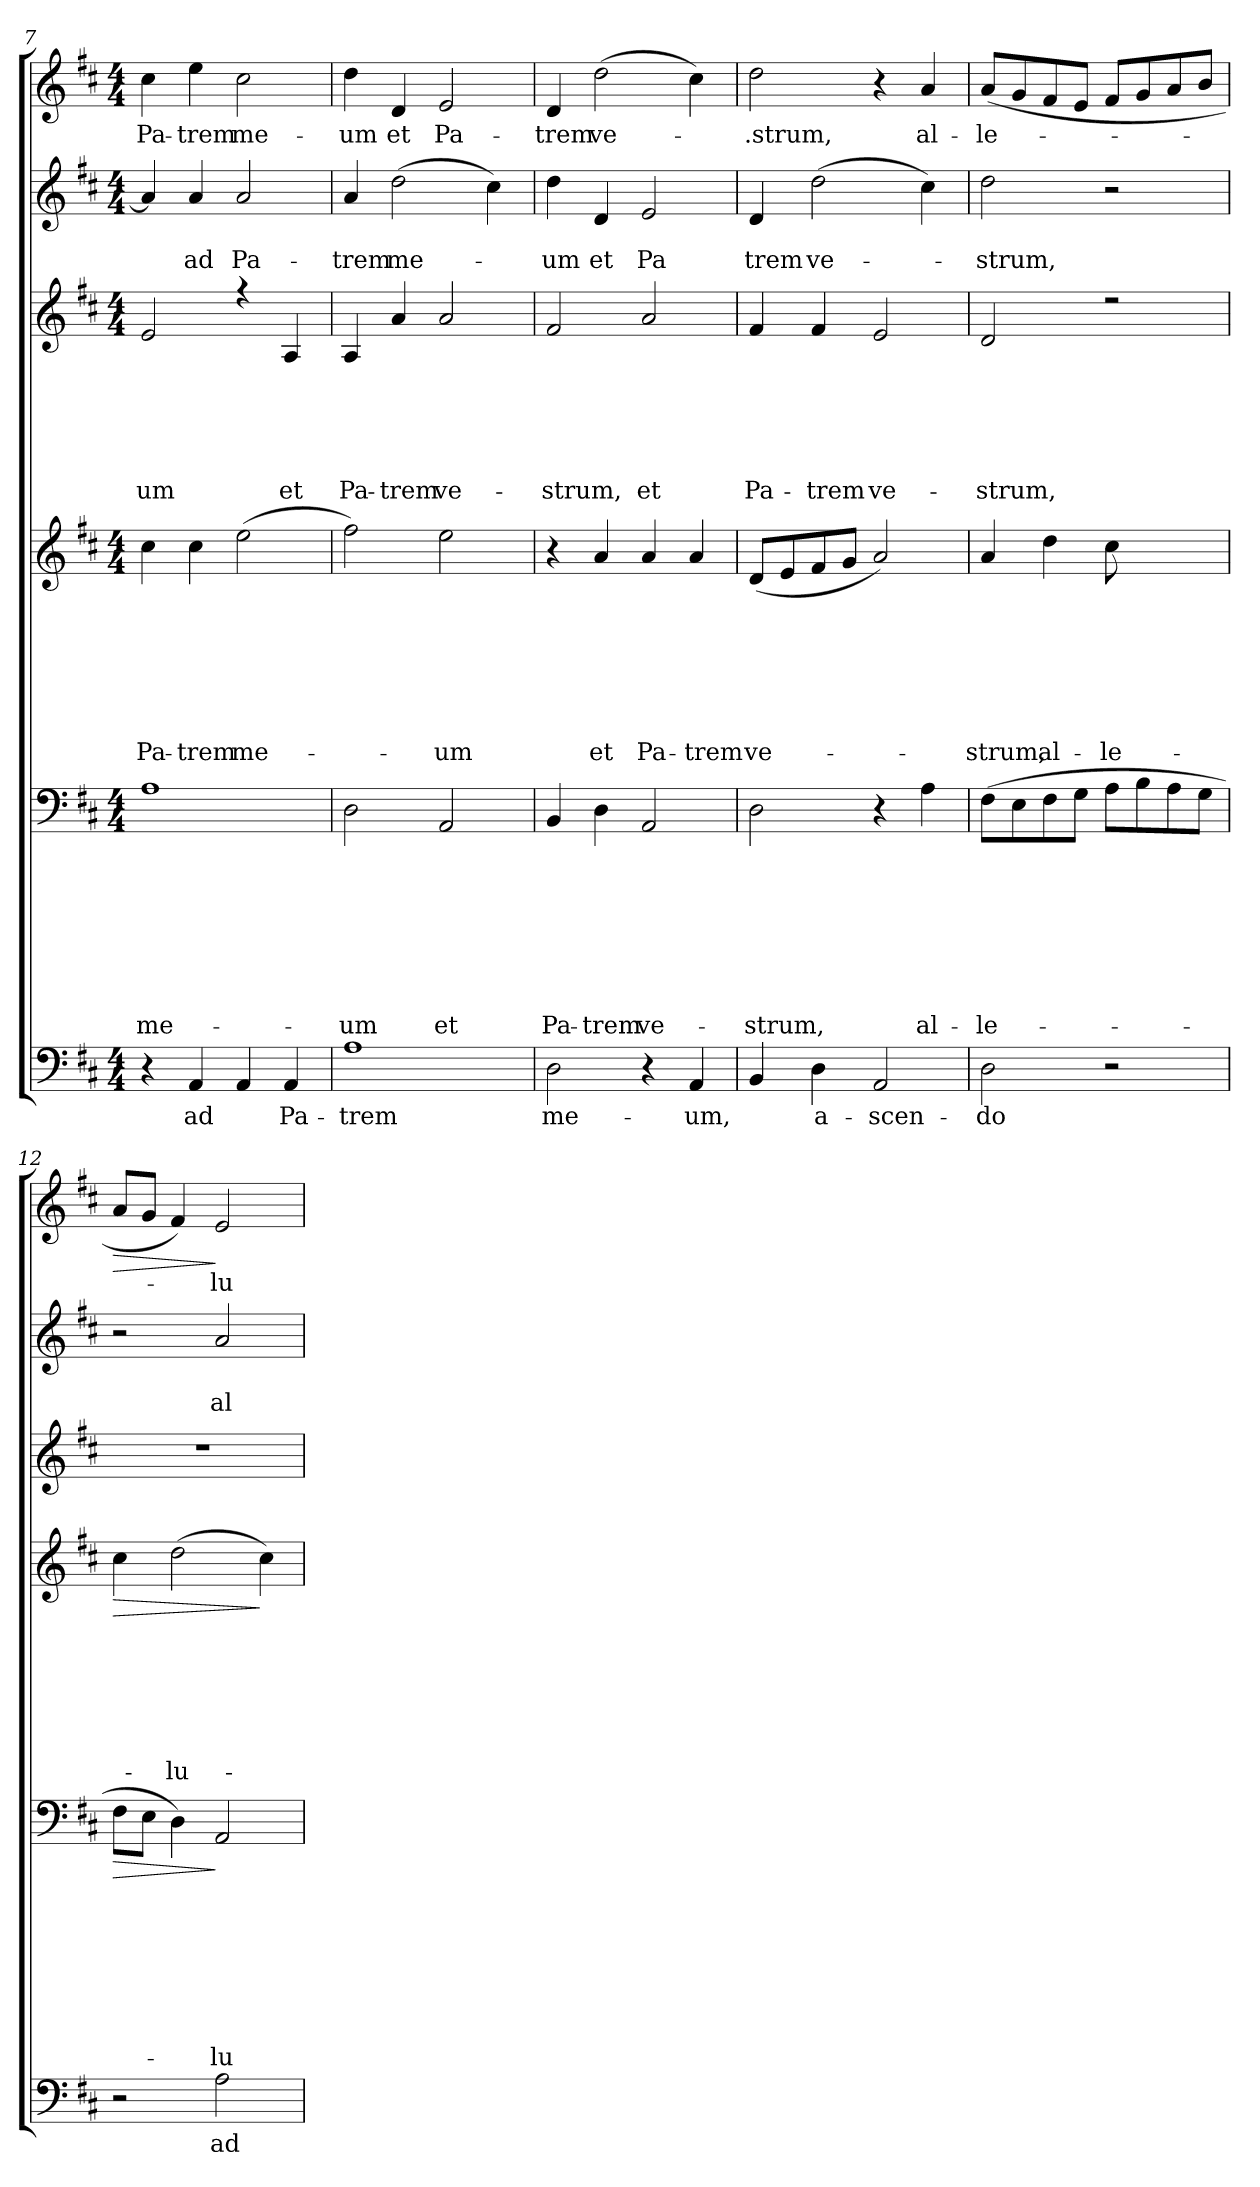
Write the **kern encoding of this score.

**kern	**text	**kern	**text	**text	**text	**text	**text	**text	**text	**text	**dynam	**kern	**text	**text	**text	**text	**text	**text	**text	**dynam	**kern	**text	**text	**text	**text	**text	**kern	**text	**text	**kern	**text	**dynam
*part6	*part6	*part5	*part5	*part5	*part5	*part5	*part5	*part5	*part5	*part5	*part5	*part4	*part4	*part4	*part4	*part4	*part4	*part4	*part4	*part4	*part3	*part3	*part3	*part3	*part3	*part3	*part2	*part2	*part2	*part1	*part1	*part1
*staff6	*staff6	*staff5	*staff5	*staff5	*staff5	*staff5	*staff5	*staff5	*staff5	*staff5	*staff5	*staff4	*staff4	*staff4	*staff4	*staff4	*staff4	*staff4	*staff4	*staff4	*staff3	*staff3	*staff3	*staff3	*staff3	*staff3	*staff2	*staff2	*staff2	*staff1	*staff1	*staff1
!!LO:LB:g=z
*clefF4	*	*clefF4	*	*	*	*	*	*	*	*	*	*clefG2	*	*	*	*	*	*	*	*	*clefG2	*	*	*	*	*	*clefG2	*	*	*clefG2	*	*
*	*	*	*	*	*	*	*	*	*	*	*	*ITrd7c12	*	*	*	*	*	*	*	*	*	*	*	*	*	*	*	*	*	*	*	*
*k[f#c#]	*	*k[f#c#]	*	*	*	*	*	*	*	*	*	*k[f#c#]	*	*	*	*	*	*	*	*	*k[f#c#]	*	*	*	*	*	*k[f#c#]	*	*	*k[f#c#]	*	*
*D:	*	*D:	*	*	*	*	*	*	*	*	*	*D:	*	*	*	*	*	*	*	*	*D:	*	*	*	*	*	*D:	*	*	*D:	*	*
*M4/4	*	*M4/4	*	*	*	*	*	*	*	*	*	*M4/4	*	*	*	*	*	*	*	*	*M4/4	*	*	*	*	*	*M4/4	*	*	*M4/4	*	*
=7	=7	=7	=7	=7	=7	=7	=7	=7	=7	=7	=7	=7	=7	=7	=7	=7	=7	=7	=7	=7	=7	=7	=7	=7	=7	=7	=7	=7	=7	=7	=7	=7
!	!	!	!	!	!	!	!	!	!	!LO:LY:b	!	!	!	!	!	!	!	!	!LO:LY:b	!	!	!	!	!	!	!LO:LY:b	!	!	!	!	!LO:LY:b	!
*	*	*	*	*	*	*	*	*	*	*	*	*	*	*	*	*	*	*	*	*	*^	*	*	*	*	*	*	*	*	*	*	*
4r	.	1A	.	.	.	.	.	.	.	me-	.	4c#\	.	.	.	.	.	.	Pa-	.	2e/	1ryy	.	.	.	.	-um	4a/]	.	.	4cc#\	Pa-	.
!	!LO:LY:b	!	!	!	!	!	!	!	!	!	!	!	!	!	!	!	!	!	!LO:LY:b	!	!	!	!	!	!	!	!	!	!	!LO:LY:b	!	!LO:LY:b	!
4AA/	ad	.	.	.	.	.	.	.	.	.	.	4c#\	.	.	.	.	.	.	-trem	.	.	.	.	.	.	.	.	4a/	.	ad	4ee\	-trem	.
!	!	!	!	!	!	!	!	!	!	!	!	!	!	!	!	!	!	!	!LO:LY:b	!	!	!	!	!	!	!	!	!	!	!LO:LY:b	!	!LO:LY:b	!
4AA/	.	.	.	.	.	.	.	.	.	.	.	(>2e\	.	.	.	.	.	.	me-	.	4r	.	.	.	.	.	.	2a/	.	Pa-	2cc#\	me-	.
!	!LO:LY:b	!	!	!	!	!	!	!	!	!	!	!	!	!	!	!	!	!	!	!	!	!	!	!	!	!	!LO:LY:b	!	!	!	!	!	!
4AA/	Pa-	.	.	.	.	.	.	.	.	.	.	.	.	.	.	.	.	.	.	.	4A/	.	.	.	.	.	et	.	.	.	.	.	.
=8	=8	=8	=8	=8	=8	=8	=8	=8	=8	=8	=8	=8	=8	=8	=8	=8	=8	=8	=8	=8	=8	=8	=8	=8	=8	=8	=8	=8	=8	=8	=8	=8	=8
!	!LO:LY:b	!	!	!	!	!	!	!	!	!LO:LY:b	!	!	!	!	!	!	!	!	!	!	!	!	!	!	!	!	!LO:LY:b	!	!	!LO:LY:b	!	!LO:LY:b	!
1A	-trem	2D\	.	.	.	.	.	.	.	-um	.	2f#\)	.	.	.	.	.	.	.	.	4A/	1ryy	.	.	.	.	Pa-	4a/	.	-trem	4dd\	-um	.
!	!	!	!	!	!	!	!	!	!	!	!	!	!	!	!	!	!	!	!	!	!	!	!	!	!	!	!LO:LY:b	!	!	!LO:LY:b	!	!LO:LY:b	!
.	.	.	.	.	.	.	.	.	.	.	.	.	.	.	.	.	.	.	.	.	4a/	.	.	.	.	.	-trem	(>2dd\	.	me-	4d/	et	.
!	!	!	!	!	!	!	!	!	!	!LO:LY:b	!	!	!	!	!	!	!	!	!LO:LY:b	!	!	!	!	!	!	!	!LO:LY:b	!	!	!	!	!LO:LY:b	!
.	.	2AA/	.	.	.	.	.	.	.	et	.	2e\	.	.	.	.	.	.	-um	.	2a/	.	.	.	.	.	ve-	.	.	.	2e/	Pa-	.
.	.	.	.	.	.	.	.	.	.	.	.	.	.	.	.	.	.	.	.	.	.	.	.	.	.	.	.	4cc#\)	.	.	.	.	.
=9	=9	=9	=9	=9	=9	=9	=9	=9	=9	=9	=9	=9	=9	=9	=9	=9	=9	=9	=9	=9	=9	=9	=9	=9	=9	=9	=9	=9	=9	=9	=9	=9	=9
!	!LO:LY:b	!	!	!	!	!	!	!	!	!LO:LY:b	!	!	!	!	!	!	!	!	!	!	!	!	!	!	!	!	!LO:LY:b	!	!	!LO:LY:b	!	!LO:LY:b	!
2D\	me-	4BB/	.	.	.	.	.	.	.	Pa-	.	4r	.	.	.	.	.	.	.	.	2f#/	1ryy	.	.	.	.	-strum,	4dd\	.	-um	4d/	-trem	.
!	!	!	!	!	!	!	!	!	!	!LO:LY:b	!	!	!	!	!	!	!	!	!LO:LY:b	!	!	!	!	!	!	!	!	!	!	!LO:LY:b	!	!LO:LY:b	!
.	.	4D\	.	.	.	.	.	.	.	-trem	.	4A/	.	.	.	.	.	.	et	.	.	.	.	.	.	.	.	4d/	.	et	(>2dd\	ve-	.
!	!	!	!	!	!	!	!	!	!	!LO:LY:b	!	!	!	!	!	!	!	!	!LO:LY:b	!	!	!	!	!	!	!	!LO:LY:b	!	!	!LO:LY:b	!	!	!
4r	.	2AA/	.	.	.	.	.	.	.	ve-	.	4A/	.	.	.	.	.	.	Pa-	.	2a/	.	.	.	.	.	et	2e/	.	Pa	.	.	.
!	!LO:LY:b	!	!	!	!	!	!	!	!	!	!	!	!	!	!	!	!	!	!LO:LY:b	!	!	!	!	!	!	!	!	!	!	!	!	!	!
4AA/	-um,	.	.	.	.	.	.	.	.	.	.	4A/	.	.	.	.	.	.	-trem	.	.	.	.	.	.	.	.	.	.	.	4cc#\)	.	.
=10	=10	=10	=10	=10	=10	=10	=10	=10	=10	=10	=10	=10	=10	=10	=10	=10	=10	=10	=10	=10	=10	=10	=10	=10	=10	=10	=10	=10	=10	=10	=10	=10	=10
!	!	!	!	!	!	!	!	!	!	!LO:LY:b	!	!	!	!	!	!	!	!	!LO:LY:b	!	!	!	!	!	!	!	!LO:LY:b	!	!	!LO:LY:b	!	!LO:LY:b	!
4BB/	.	2D\	.	.	.	.	.	.	.	-strum,	.	(<8D/L	.	.	.	.	.	.	ve-	.	4f#/	1ryy	.	.	.	.	Pa-	4d/	.	trem	2dd\	-.strum,	.
.	.	.	.	.	.	.	.	.	.	.	.	8E/	.	.	.	.	.	.	.	.	.	.	.	.	.	.	.	.	.	.	.	.	.
!	!LO:LY:b	!	!	!	!	!	!	!	!	!	!	!	!	!	!	!	!	!	!	!	!	!	!	!	!	!	!LO:LY:b	!	!	!LO:LY:b	!	!	!
4D\	a-	.	.	.	.	.	.	.	.	.	.	8F#/	.	.	.	.	.	.	.	.	4f#/	.	.	.	.	.	-trem	(>2dd\	.	ve-	.	.	.
.	.	.	.	.	.	.	.	.	.	.	.	8G/J	.	.	.	.	.	.	.	.	.	.	.	.	.	.	.	.	.	.	.	.	.
!	!LO:LY:b	!	!	!	!	!	!	!	!	!	!	!	!	!	!	!	!	!	!	!	!	!	!	!	!	!	!LO:LY:b	!	!	!	!	!	!
2AA/	-scen-	4r	.	.	.	.	.	.	.	.	.	2A/)	.	.	.	.	.	.	.	.	2e/	.	.	.	.	.	ve-	.	.	.	4r	.	.
!	!	!	!	!	!	!	!	!	!	!LO:LY:b	!	!	!	!	!	!	!	!	!	!	!	!	!	!	!	!	!	!	!	!	!	!LO:LY:b	!
.	.	4A\	.	.	.	.	.	.	.	al-	.	.	.	.	.	.	.	.	.	.	.	.	.	.	.	.	.	4cc#\)	.	.	4a/	al-	.
=11	=11	=11	=11	=11	=11	=11	=11	=11	=11	=11	=11	=11	=11	=11	=11	=11	=11	=11	=11	=11	=11	=11	=11	=11	=11	=11	=11	=11	=11	=11	=11	=11	=11
!	!LO:LY:b	!	!	!	!	!	!	!	!	!LO:LY:b	!	!	!	!	!	!	!	!	!LO:LY:b	!	!	!	!	!	!	!	!LO:LY:b	!	!	!LO:LY:b	!	!LO:LY:b	!
2D\	-do	(<8F#\L	.	.	.	.	.	.	.	-le-	.	4A/	.	.	.	.	.	.	-strum,	.	2d/	1ryy	.	.	.	.	-strum,	2dd\	.	-strum,	(<8a/L	-le-	.
.	.	8E\	.	.	.	.	.	.	.	.	.	.	.	.	.	.	.	.	.	.	.	.	.	.	.	.	.	.	.	.	8g/	.	.
!	!	!	!	!	!	!	!	!	!	!	!	!	!	!	!	!	!	!	!LO:LY:b	!	!	!	!	!	!	!	!	!	!	!	!	!	!
.	.	8F#\	.	.	.	.	.	.	.	.	.	4d\	.	.	.	.	.	.	al-	.	.	.	.	.	.	.	.	.	.	.	8f#/	.	.
.	.	8G\J	.	.	.	.	.	.	.	.	.	.	.	.	.	.	.	.	.	.	.	.	.	.	.	.	.	.	.	.	8e/J	.	.
!	!	!	!	!	!	!	!	!	!	!	!	!	!	!	!	!	!	!	!LO:LY:b	!	!	!	!	!	!	!	!	!	!	!	!	!	!
2r	.	8A\L	.	.	.	.	.	.	.	.	.	8c#\	.	.	.	.	.	.	-le-	.	2r	.	.	.	.	.	.	2r	.	.	8f#/L	.	.
.	.	8B\	.	.	.	.	.	.	.	.	.	4.ryy	.	.	.	.	.	.	.	.	.	.	.	.	.	.	.	.	.	.	8g/	.	.
.	.	8A\	.	.	.	.	.	.	.	.	.	.	.	.	.	.	.	.	.	.	.	.	.	.	.	.	.	.	.	.	8a/	.	.
.	.	8G\J	.	.	.	.	.	.	.	.	.	.	.	.	.	.	.	.	.	.	.	.	.	.	.	.	.	.	.	.	8b/J	.	.
!!LO:PB:g=z
=12	=12	=12	=12	=12	=12	=12	=12	=12	=12	=12	=12	=12	=12	=12	=12	=12	=12	=12	=12	=12	=12	=12	=12	=12	=12	=12	=12	=12	=12	=12	=12	=12	=12
!	!	!	!	!	!	!	!	!	!	!	!LO:HP:b	!	!	!	!	!	!	!	!	!LO:HP:b	!	!	!	!	!	!	!	!	!	!	!	!	!LO:HP:b
2r	.	8F#\L	.	.	.	.	.	.	.	.	>	4c#\	.	.	.	.	.	.	.	>	1rdd	1ryy	.	.	.	.	.	2r	.	.	8a/L	.	>
.	.	8E\J	.	.	.	.	.	.	.	.	.	.	.	.	.	.	.	.	.	.	.	.	.	.	.	.	.	.	.	.	8g/J	.	.
!	!	!	!	!	!	!	!	!	!	!	!	!	!	!	!	!	!	!	!LO:LY:b	!	!	!	!	!	!	!	!	!	!	!	!	!	!
.	.	4D\)	.	.	.	.	.	.	.	.	.	(>2d\	.	.	.	.	.	.	-lu-	.	.	.	.	.	.	.	.	.	.	.	4f#/)	.	.
!	!LO:LY:b	!	!	!	!	!	!	!	!	!LO:LY:b	!	!	!	!	!	!	!	!	!	!	!	!	!	!	!	!	!	!	!	!LO:LY:b	!	!LO:LY:b	!
2A\	ad	2AA/	.	.	.	.	.	.	.	-lu-	]	.	.	.	.	.	.	.	.	.	.	.	.	.	.	.	.	2a/	.	al-	2e/	-lu-	]
.	.	.	.	.	.	.	.	.	.	.	.	4c#\)	.	.	.	.	.	.	.	]	.	.	.	.	.	.	.	.	.	.	.	.	.
*	*	*	*	*	*	*	*	*	*	*	*	*	*	*	*	*	*	*	*	*	*v	*v	*	*	*	*	*	*	*	*	*	*	*
=	=	=	=	=	=	=	=	=	=	=	=	=	=	=	=	=	=	=	=	=	=	=	=	=	=	=	=	=	=	=	=	=
*-	*-	*-	*-	*-	*-	*-	*-	*-	*-	*-	*-	*-	*-	*-	*-	*-	*-	*-	*-	*-	*-	*-	*-	*-	*-	*-	*-	*-	*-	*-	*-	*-
